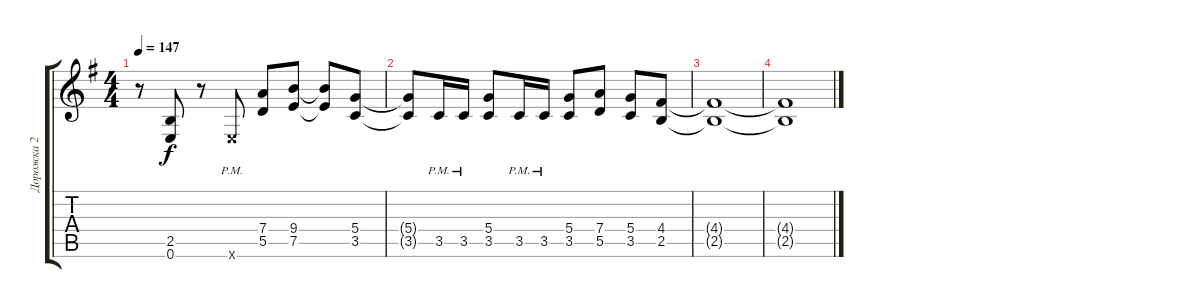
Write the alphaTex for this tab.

\track ("Дорожка 2" "Дорожка 2") {instrument distortionguitar}
\staff {score tabs}
\tuning (E4 B3 G3 D3 A2 E2) {hide}
\ts (4 4)
\tempo 147
\clef g2
\ks eminor
r.8{dy f} (2.5 0.6).8 r.8 0.6{pm x}.8 (7.4 5.5).8 (9.4 7.5).8 (9.4{t} 7.5{t}).8 (5.4 3.5).8 |
(5.4{t} 3.5{t}).8 3.5{pm}.16 3.5{pm}.16 (5.4 3.5).8 3.5{pm}.16 3.5{pm}.16 (5.4 3.5).8 (7.4 5.5).8 (5.4 3.5).8 (4.4 2.5).8 |
(4.4{t} 2.5{t}).1 |
(4.4{t} 2.5{t}).1
